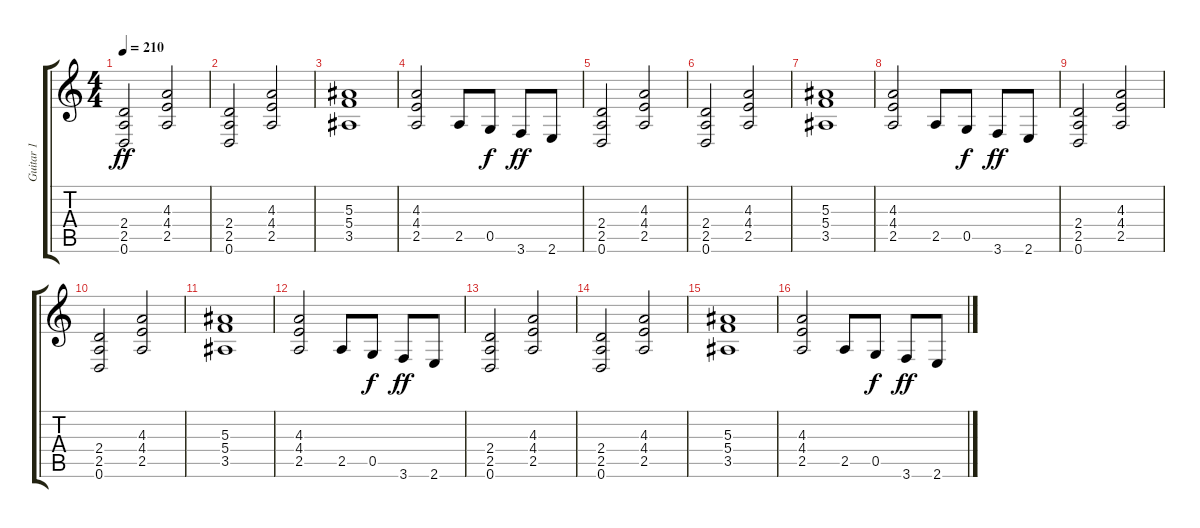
\track ("Guitar 1" "Guitar 1") {instrument distortionguitar}
\staff {score tabs}
\tuning (D4 A3 F3 C3 G2 D2) {hide}
\ts (4 4)
\tempo 210
\clef g2
\ks c
(2.4 2.5 0.6).2{dy ff} (4.3 4.4 2.5).2 |
(2.4 2.5 0.6).2 (4.3 4.4 2.5).2 |
(5.3 5.4 3.5).1 |
(4.3 4.4 2.5).2 2.5.8 0.5.8{dy f} 3.6.8{dy ff} 2.6.8 |
(2.4 2.5 0.6).2 (4.3 4.4 2.5).2 |
(2.4 2.5 0.6).2 (4.3 4.4 2.5).2 |
(5.3 5.4 3.5).1 |
(4.3 4.4 2.5).2 2.5.8 0.5.8{dy f} 3.6.8{dy ff} 2.6.8 |
(2.4 2.5 0.6).2 (4.3 4.4 2.5).2 |
(2.4 2.5 0.6).2 (4.3 4.4 2.5).2 |
(5.3 5.4 3.5).1 |
(4.3 4.4 2.5).2 2.5.8 0.5.8{dy f} 3.6.8{dy ff} 2.6.8 |
(2.4 2.5 0.6).2 (4.3 4.4 2.5).2 |
(2.4 2.5 0.6).2 (4.3 4.4 2.5).2 |
(5.3 5.4 3.5).1 |
(4.3 4.4 2.5).2 2.5.8 0.5.8{dy f} 3.6.8{dy ff} 2.6.8
